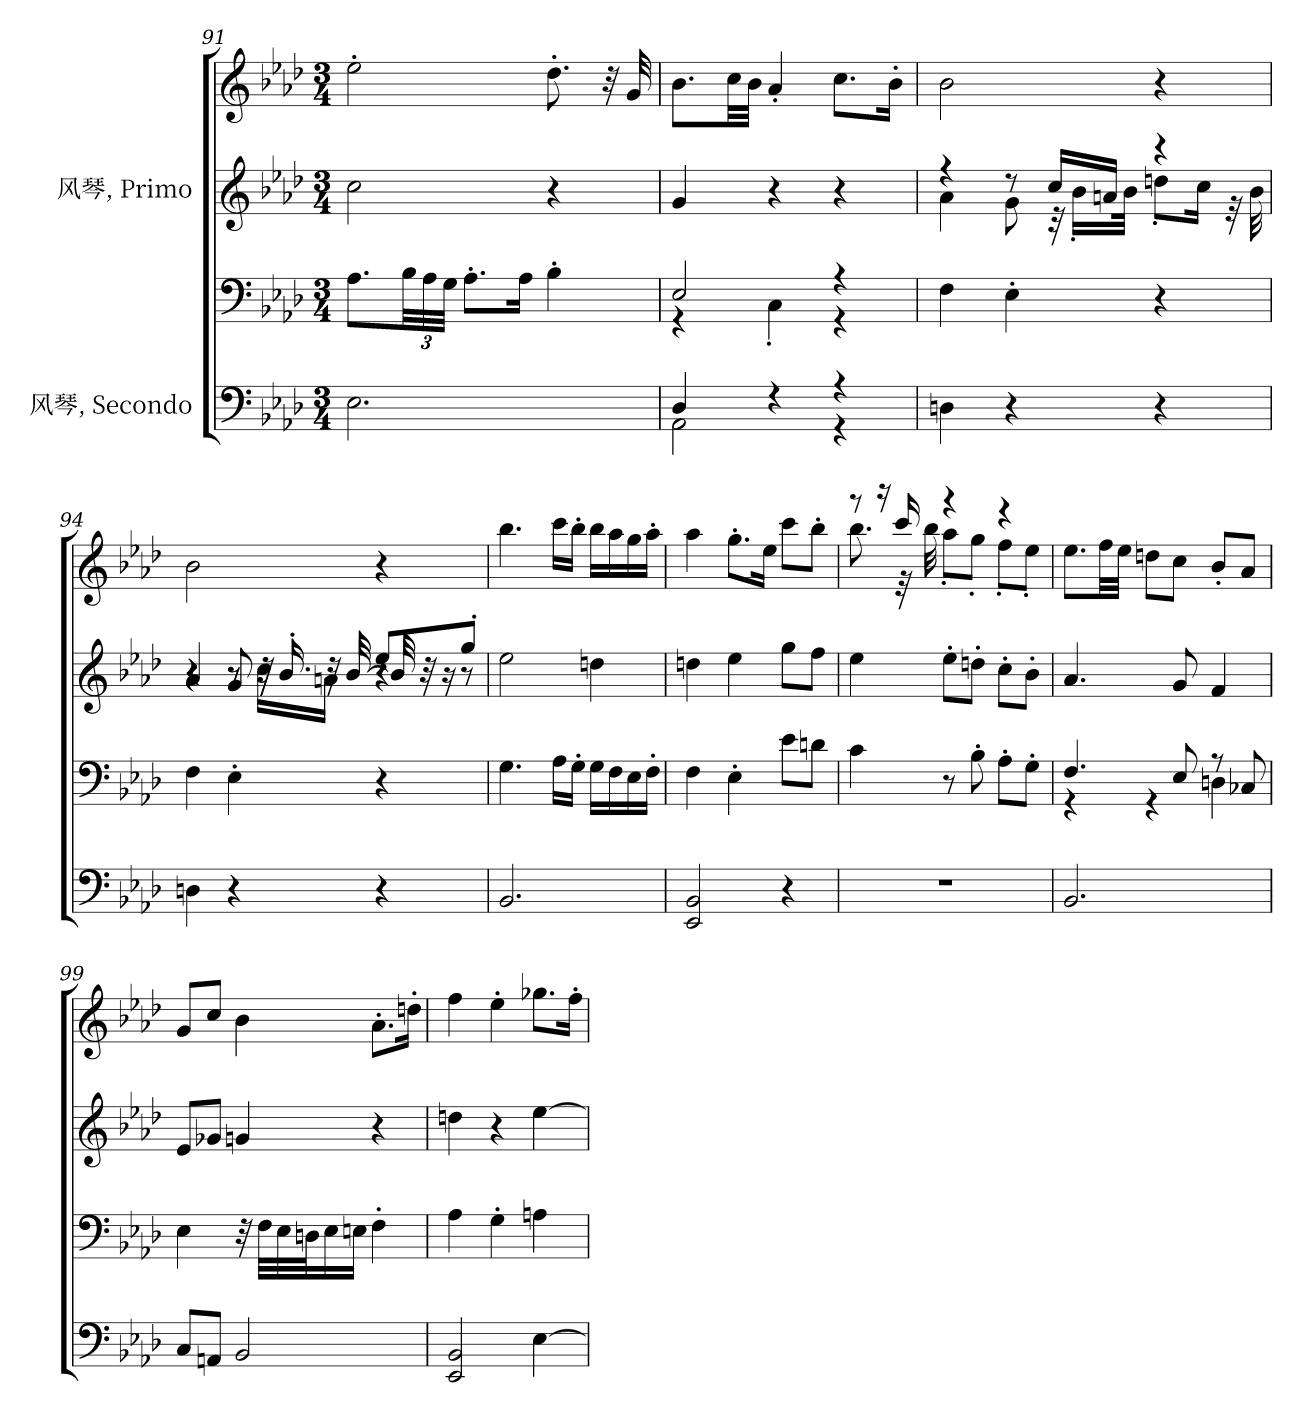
**kern	**kern	**kern	**kern
*part2	*part2	*part1	*part1
*staff4	*staff3	*staff2	*staff1
*I"风琴, Secondo	*	*I"风琴, Primo	*
!!LO:PB:g=z
*clefF4	*clefF4	*clefG2	*clefG2
*k[b-e-a-d-]	*k[b-e-a-d-]	*k[b-e-a-d-]	*k[b-e-a-d-]
*M3/4	*M3/4	*M3/4	*M3/4
=91	=91	=91	=91
2.E-\	8.A-\L	2cc\	2ee-'\
*	*Xbrackettup	*	*
.	48B-\LL	.	.
.	48A-\	.	.
.	48G\JJJ	.	.
.	8.A-'\L	.	.
.	16A-\Jk	.	.
.	4B-'\	4r	8.dd-'\
.	.	.	32r
.	.	.	32g/
=92	=92	=92	=92
*^	*^	*	*
4D-/	2AA-\	2E-/	4r	4g/	8.b-\L
.	.	.	.	.	32cc\LL
.	.	.	.	.	32b-\JJJ
4r	.	.	4C'\	4r	4a-'/
4r	4r	4r	4r	4r	8.cc\L
.	.	.	.	.	16b-'\Jk
*v	*v	*	*	*	*
*	*v	*v	*	*
=93	=93	=93	=93
*	*	*^	*
4Dn\	4F\	4r	4a-\	2b-\
4r	4E-'\	8r	8g\	.
.	.	16cc/LL	32r	.
.	.	.	16b-'\LL	.
.	.	16an/JJ	.	.
.	.	.	32b-\JJk	.
4r	4r	4r	8ddn'\L	4r
.	.	.	16cc\Jk	.
.	.	.	32r	.
.	.	.	32b-\	.
!!LO:LB:g=z
=94	=94	=94	=94	=94
*	*	*	*^	*
4Dn\	4F\	4a-/	4r	4r	2b-\
4r	4E-'\	8g/	8r	8r	.
.	.	32r	16cc\LL	16r	.
.	.	16.b-'/	.	.	.
.	.	.	16an\JJ	32r	.
.	.	.	.	[32b-/	.
4r	4r	8ee-/L	4r	32b-/]	4r
.	.	.	.	32r	.
.	.	.	.	16r	.
.	.	8gg'/J	.	8r	.
*	*	*v	*v	*v	*
=95	=95	=95	=95
2.BB-/	4.G\	2ee-\	4.bb-\
.	16A-\LL	.	16ccc\LL
.	16G'\JJ	.	16bb-'\JJ
.	16G\LL	4ddn\	16bb-\LL
.	16F\	.	16aa-\
.	16E-\	.	16gg\
.	16F'\JJ	.	16aa-'\JJ
=96	=96	=96	=96
2EE-/ 2BB-/	4F\	4ddn\	4aa-\
.	4E-'\	4ee-\	8.gg'\L
.	.	.	16ee-\Jk
4r	8e-\L	8gg\L	8ccc\L
.	8dn\J	8ff\J	8bb-'\J
!!LO:LB:g=z
=97	=97	=97	=97
*	*	*	*^
2.r	4c\	4ee-\	8r	8.bb-\
.	.	.	16r	.
.	.	.	16ccc/	32r
.	.	.	.	32bb-\
.	8r	8ee-'\L	4r	8aa-'\L
.	8B-'\	8ddn'\J	.	8gg'\J
.	8A-'\L	8cc'\L	4r	8ff'\L
.	8G'\J	8b-'\J	.	8ee-'\J
*	*	*	*v	*v
=98	=98	=98	=98
*	*^	*	*
2.BB-/	4.F/	4r	4.a-/	8.ee-\L
.	.	.	.	32ff\LL
.	.	.	.	32ee-\JJJ
.	.	4r	.	8ddn\L
.	8E-/	.	8g/	8cc\J
.	8r	4Dn\	4f/	8b-'/L
.	8C-X/	.	.	8a-/J
*	*v	*v	*	*
=99	=99	=99	=99
8C/L	4E-\	8e-/L	8g/L
8AAn/J	.	8g-X/J	8cc/J
2BB-/	32r	4gn/	4b-\
.	32F\LLL	.	.
.	32E-\	.	.
.	32Dn\J	.	.
.	16E-\	.	.
.	16En\JJ	.	.
.	4F'\	4r	8.a-'\L
.	.	.	16ddn'\Jk
!!LO:PB:g=z
=100	=100	=100	=100
2EE-/ 2BB-/	4A-\	4ddn\	4ff\
.	4G'\	4r	4ee-'\
[4E-\	4An\	[4ee-\	8.gg-X\L
.	.	.	16ff'\Jk
=	=	=	=
*-	*-	*-	*-
